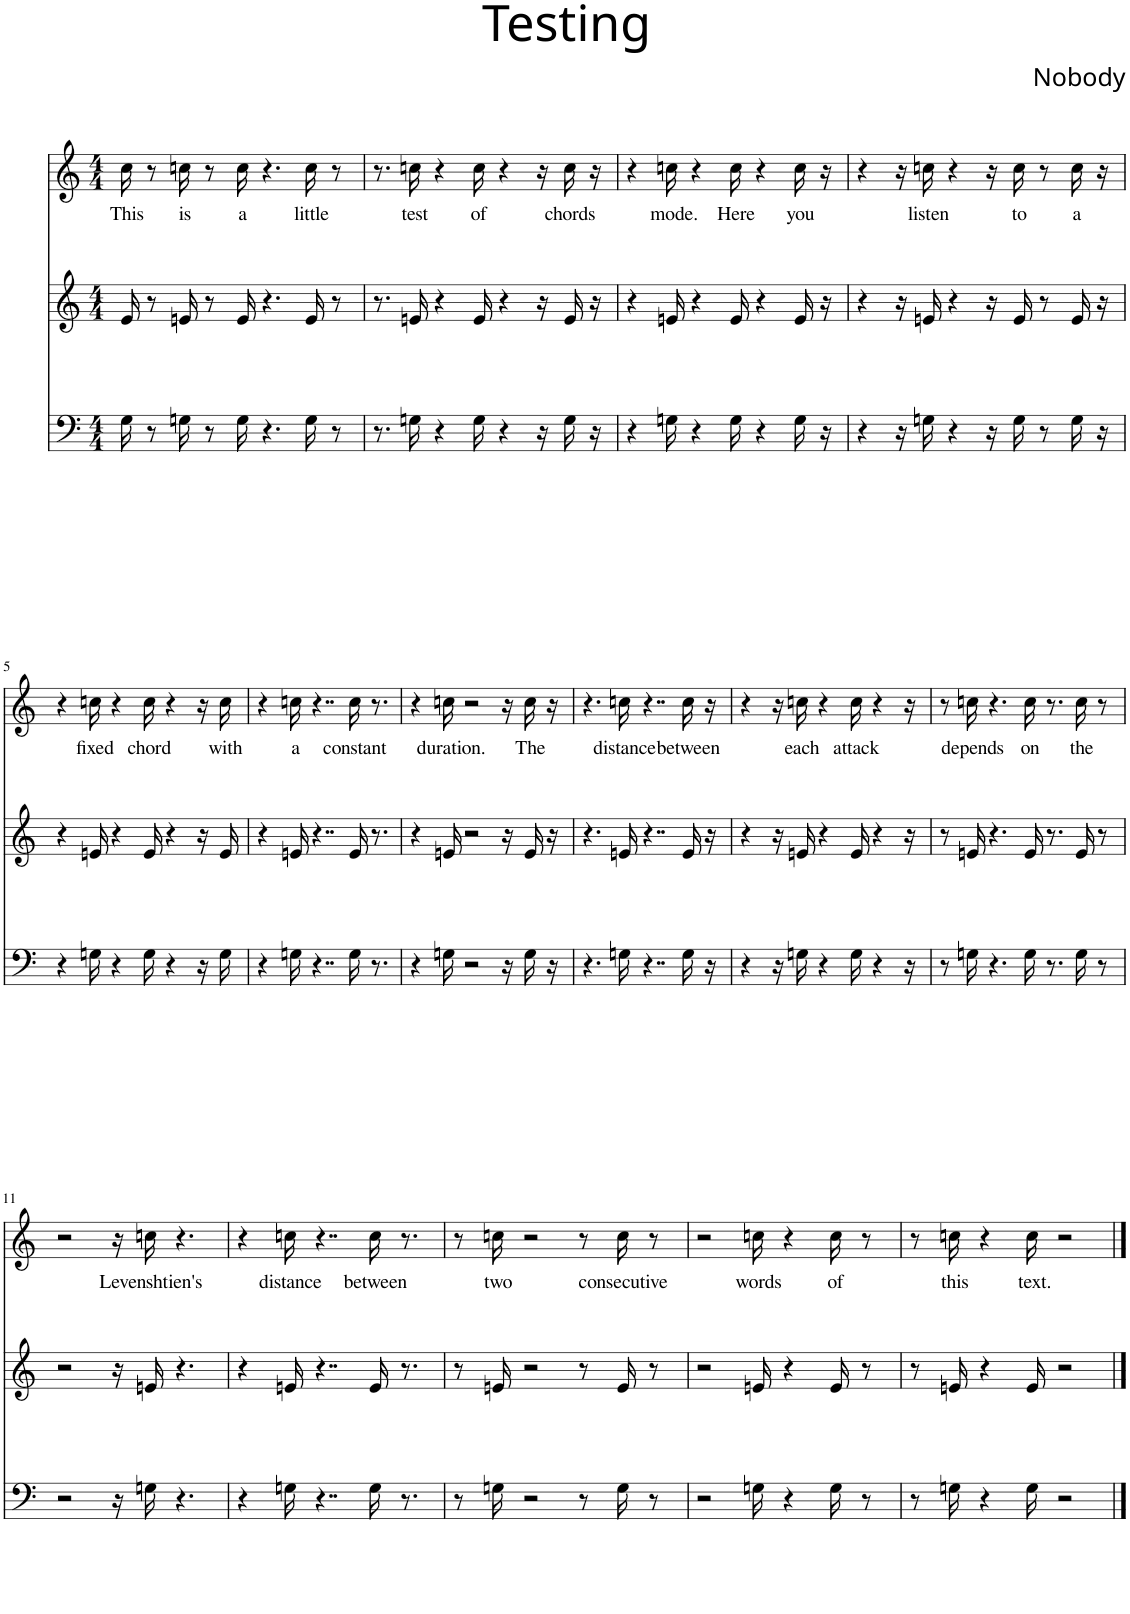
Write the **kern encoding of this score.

**kern	**kern	**kern	**text
*part3	*part2	*part1	*part1
*staff3	*staff2	*staff1	*staff1
*I"Piano	*I"Piano	*I"Piano	*
*I'Pno	*I'Pno	*I'Pno	*
*clefF4	*clefG2	*clefG2	*
*k[]	*k[]	*k[]	*
*M4/4	*M4/4	*M4/4	*
=1	=1	=1	=1
!	!	!	!LO:LY:b
16G\	16e/	16cc\	This
8r	8r	8r	.
!	!	!	!LO:LY:b
16Gn\	16en/	16ccn\	is
8r	8r	8r	.
!	!	!	!LO:LY:b
16G\	16e/	16cc\	a
4.r	4.r	4.r	.
!	!	!	!LO:LY:b
16G\	16e/	16cc\	little
8r	8r	8r	.
=2	=2	=2	=2
8.r	8.r	8.r	.
!	!	!	!LO:LY:b
16Gn\	16en/	16ccn\	test
4r	4r	4r	.
!	!	!	!LO:LY:b
16G\	16e/	16cc\	of
4r	4r	4r	.
16r	16r	16r	.
!	!	!	!LO:LY:b
16G\	16e/	16cc\	chords
16r	16r	16r	.
=3	=3	=3	=3
4r	4r	4r	.
!	!	!	!LO:LY:b
16Gn\	16en/	16ccn\	mode.
4r	4r	4r	.
!	!	!	!LO:LY:b
16G\	16e/	16cc\	Here
4r	4r	4r	.
!	!	!	!LO:LY:b
16G\	16e/	16cc\	you
16r	16r	16r	.
=4	=4	=4	=4
4r	4r	4r	.
16r	16r	16r	.
!	!	!	!LO:LY:b
16Gn\	16en/	16ccn\	listen
4r	4r	4r	.
16r	16r	16r	.
!	!	!	!LO:LY:b
16G\	16e/	16cc\	to
8r	8r	8r	.
!	!	!	!LO:LY:b
16G\	16e/	16cc\	a
16r	16r	16r	.
!!LO:LB:g=z
=5	=5	=5	=5
4r	4r	4r	.
!	!	!	!LO:LY:b
16Gn\	16en/	16ccn\	fixed
4r	4r	4r	.
!	!	!	!LO:LY:b
16G\	16e/	16cc\	chord
4r	4r	4r	.
16r	16r	16r	.
!	!	!	!LO:LY:b
16G\	16e/	16cc\	with
=6	=6	=6	=6
4r	4r	4r	.
!	!	!	!LO:LY:b
16Gn\	16en/	16ccn\	a
4..r	4..r	4..r	.
!	!	!	!LO:LY:b
16G\	16e/	16cc\	constant
8.r	8.r	8.r	.
=7	=7	=7	=7
4r	4r	4r	.
!	!	!	!LO:LY:b
16Gn\	16en/	16ccn\	duration.
2r	2r	2r	.
16r	16r	16r	.
!	!	!	!LO:LY:b
16G\	16e/	16cc\	The
16r	16r	16r	.
=8	=8	=8	=8
4.r	4.r	4.r	.
!	!	!	!LO:LY:b
16Gn\	16en/	16ccn\	distance
4..r	4..r	4..r	.
!	!	!	!LO:LY:b
16G\	16e/	16cc\	between
16r	16r	16r	.
=9	=9	=9	=9
4r	4r	4r	.
16r	16r	16r	.
!	!	!	!LO:LY:b
16Gn\	16en/	16ccn\	each
4r	4r	4r	.
!	!	!	!LO:LY:b
16G\	16e/	16cc\	attack
4r	4r	4r	.
16r	16r	16r	.
=10	=10	=10	=10
8r	8r	8r	.
!	!	!	!LO:LY:b
16Gn\	16en/	16ccn\	depends
4.r	4.r	4.r	.
!	!	!	!LO:LY:b
16G\	16e/	16cc\	on
8.r	8.r	8.r	.
!	!	!	!LO:LY:b
16G\	16e/	16cc\	the
8r	8r	8r	.
!!LO:LB:g=z
=11	=11	=11	=11
2r	2r	2r	.
16r	16r	16r	.
!	!	!	!LO:LY:b
16Gn\	16en/	16ccn\	Levenshtien's
4.r	4.r	4.r	.
=12	=12	=12	=12
4r	4r	4r	.
!	!	!	!LO:LY:b
16Gn\	16en/	16ccn\	distance
4..r	4..r	4..r	.
!	!	!	!LO:LY:b
16G\	16e/	16cc\	between
8.r	8.r	8.r	.
=13	=13	=13	=13
8r	8r	8r	.
!	!	!	!LO:LY:b
16Gn\	16en/	16ccn\	two
2r	2r	2r	.
8r	8r	8r	.
!	!	!	!LO:LY:b
16G\	16e/	16cc\	consecutive
8r	8r	8r	.
=14	=14	=14	=14
2r	2r	2r	.
!	!	!	!LO:LY:b
16Gn\	16en/	16ccn\	words
4r	4r	4r	.
!	!	!	!LO:LY:b
16G\	16e/	16cc\	of
8r	8r	8r	.
=15	=15	=15	=15
8r	8r	8r	.
!	!	!	!LO:LY:b
16Gn\	16en/	16ccn\	this
4r	4r	4r	.
!	!	!	!LO:LY:b
16G\	16e/	16cc\	text.
2r	2r	2r	.
==	==	==	==
*-	*-	*-	*-
